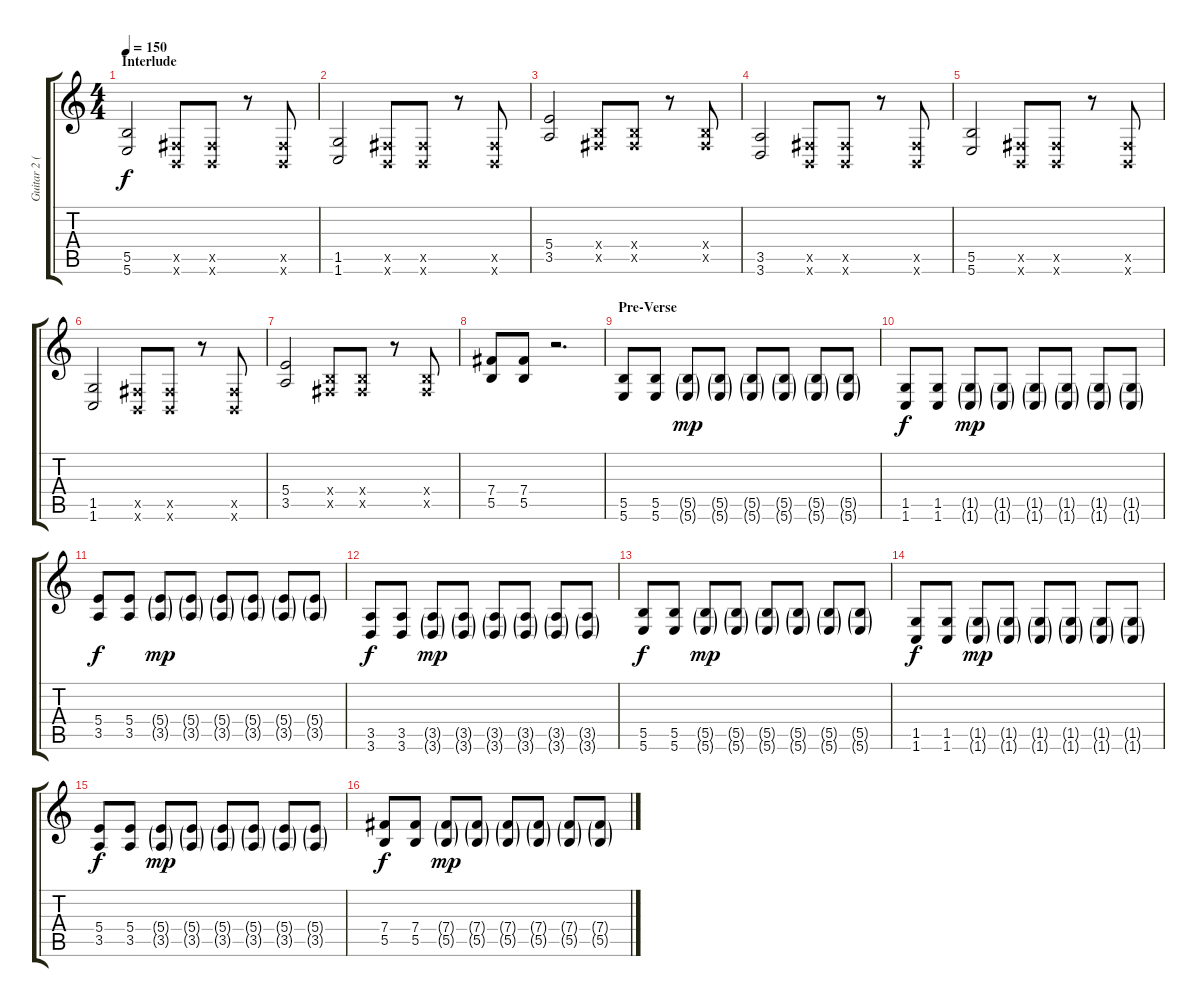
\track ("Guitar 2 (P.Mueller)" "Guitar 2 (") {instrument distortionguitar}
\staff {score tabs}
\tuning (Db4 Ab3 E3 B2 Gb2 B1) {hide}
\ts (4 4)
\section ("" "Interlude")
\tempo 150
\clef g2
\ks c
(5.5 5.6).2{dy f} (0.5{x} 0.6{x}).8 (0.5{x} 0.6{x}).8 r.8 (0.5{x} 0.6{x}).8 |
(1.5 1.6).2 (0.5{x} 0.6{x}).8 (0.5{x} 0.6{x}).8 r.8 (0.5{x} 0.6{x}).8 |
(5.4 3.5).2 (0.4{x} 0.5{x}).8 (0.4{x} 0.5{x}).8 r.8 (0.4{x} 0.5{x}).8 |
(3.5 3.6).2 (0.5{x} 0.6{x}).8 (0.5{x} 0.6{x}).8 r.8 (0.5{x} 0.6{x}).8 |
(5.5 5.6).2 (0.5{x} 0.6{x}).8 (0.5{x} 0.6{x}).8 r.8 (0.5{x} 0.6{x}).8 |
(1.5 1.6).2 (0.5{x} 0.6{x}).8 (0.5{x} 0.6{x}).8 r.8 (0.5{x} 0.6{x}).8 |
(5.4 3.5).2 (0.4{x} 0.5{x}).8 (0.4{x} 0.5{x}).8 r.8 (0.4{x} 0.5{x}).8 |
(7.4 5.5).8 (7.4 5.5).8 r.2{d} |
\section ("" "Pre-Verse")
(5.5 5.6).8 (5.5 5.6).8 (5.5{g} 5.6{g}).8{dy mp} (5.5{g} 5.6{g}).8 (5.5{g} 5.6{g}).8 (5.5{g} 5.6{g}).8 (5.5{g} 5.6{g}).8 (5.5{g} 5.6{g}).8 |
(1.5 1.6).8{dy f} (1.5 1.6).8 (1.5{g} 1.6{g}).8{dy mp} (1.5{g} 1.6{g}).8 (1.5{g} 1.6{g}).8 (1.5{g} 1.6{g}).8 (1.5{g} 1.6{g}).8 (1.5{g} 1.6{g}).8 |
(5.4 3.5).8{dy f} (5.4 3.5).8 (5.4{g} 3.5{g}).8{dy mp} (5.4{g} 3.5{g}).8 (5.4{g} 3.5{g}).8 (5.4{g} 3.5{g}).8 (5.4{g} 3.5{g}).8 (5.4{g} 3.5{g}).8 |
(3.5 3.6).8{dy f} (3.5 3.6).8 (3.5{g} 3.6{g}).8{dy mp} (3.5{g} 3.6{g}).8 (3.5{g} 3.6{g}).8 (3.5{g} 3.6{g}).8 (3.5{g} 3.6{g}).8 (3.5{g} 3.6{g}).8 |
(5.5 5.6).8{dy f} (5.5 5.6).8 (5.5{g} 5.6{g}).8{dy mp} (5.5{g} 5.6{g}).8 (5.5{g} 5.6{g}).8 (5.5{g} 5.6{g}).8 (5.5{g} 5.6{g}).8 (5.5{g} 5.6{g}).8 |
(1.5 1.6).8{dy f} (1.5 1.6).8 (1.5{g} 1.6{g}).8{dy mp} (1.5{g} 1.6{g}).8 (1.5{g} 1.6{g}).8 (1.5{g} 1.6{g}).8 (1.5{g} 1.6{g}).8 (1.5{g} 1.6{g}).8 |
(5.4 3.5).8{dy f} (5.4 3.5).8 (5.4{g} 3.5{g}).8{dy mp} (5.4{g} 3.5{g}).8 (5.4{g} 3.5{g}).8 (5.4{g} 3.5{g}).8 (5.4{g} 3.5{g}).8 (5.4{g} 3.5{g}).8 |
(7.4 5.5).8{dy f} (7.4 5.5).8 (7.4{g} 5.5{g}).8{dy mp} (7.4{g} 5.5{g}).8 (7.4{g} 5.5{g}).8 (7.4{g} 5.5{g}).8 (7.4{g} 5.5{g}).8 (7.4{g} 5.5{g}).8
